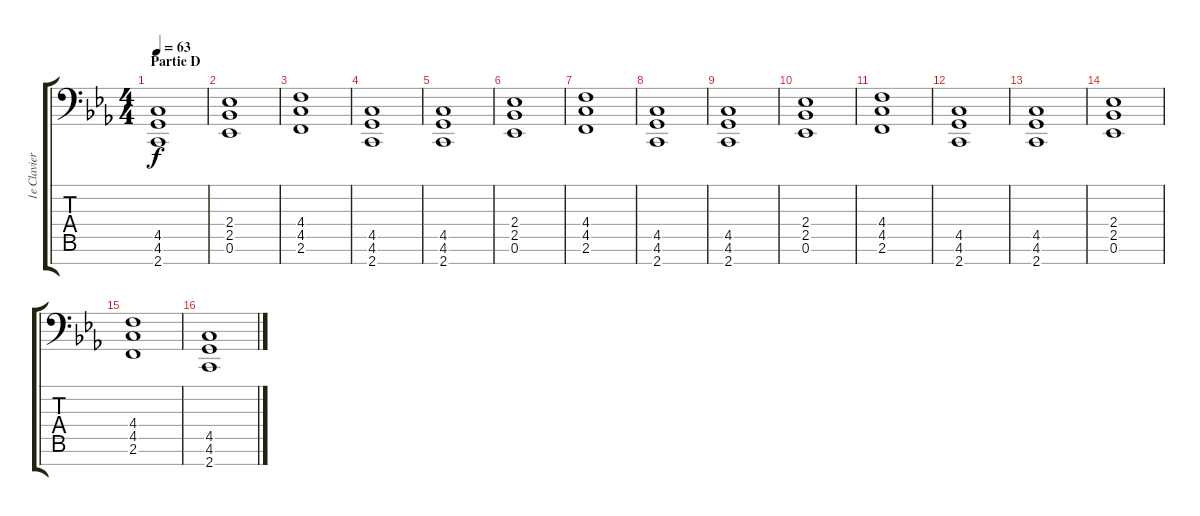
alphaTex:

\track ("1e Clavier basse" "1e Clavier") {instrument brightacousticpiano}
\staff {score tabs}
\tuning (Eb4 Bb3 Gb3 Db3 Ab2 Eb2 Bb1) {hide}
\ts (4 4)
\section ("" "Partie D")
\tempo 63
\clef f4
\ks cminor
(4.5 4.6 2.7).1{dy f} |
(2.4 2.5 0.6).1 |
(4.4 4.5 2.6).1 |
(4.5 4.6 2.7).1 |
(4.5 4.6 2.7).1 |
(2.4 2.5 0.6).1 |
(4.4 4.5 2.6).1 |
(4.5 4.6 2.7).1 |
(4.5 4.6 2.7).1 |
(2.4 2.5 0.6).1 |
(4.4 4.5 2.6).1 |
(4.5 4.6 2.7).1 |
(4.5 4.6 2.7).1 |
(2.4 2.5 0.6).1 |
(4.4 4.5 2.6).1 |
(4.5 4.6 2.7).1
